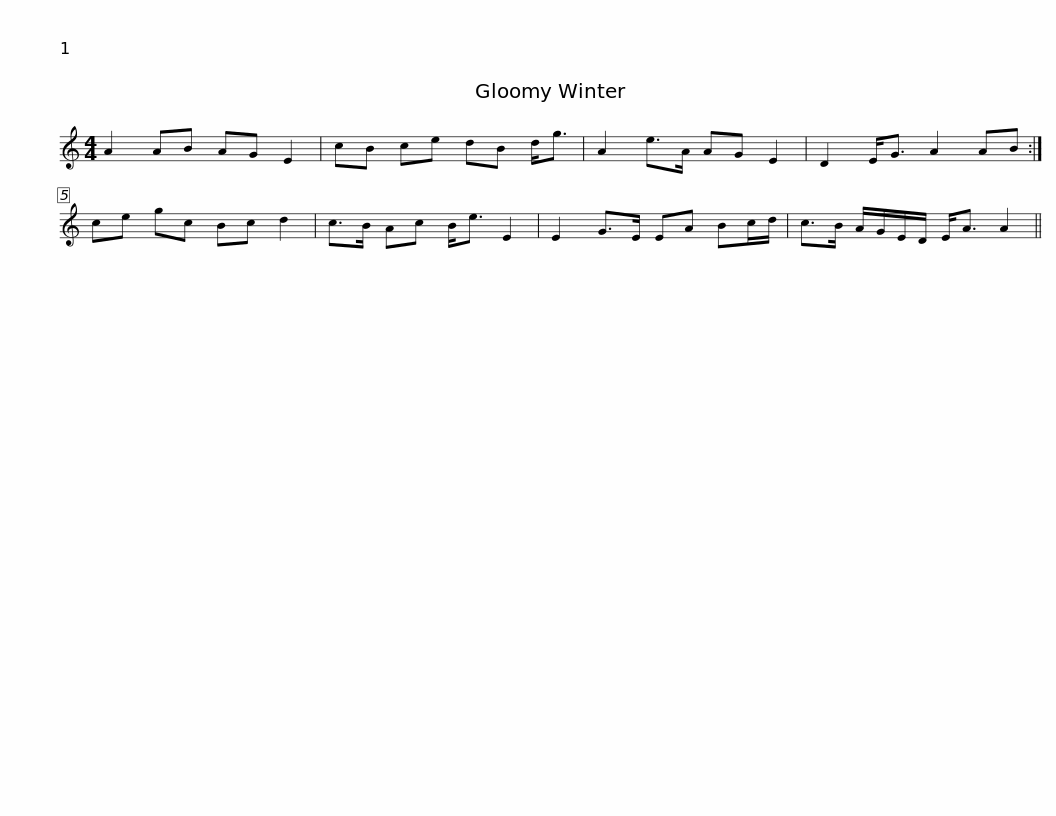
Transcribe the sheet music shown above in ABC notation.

X:1
L:1/8
M:4/4
I:linebreak $
K:C
V:1 treble
V:1
 A2 AB AG E2 | cB ce dB d<g | A2 e>A AG E2 | D2 E<G A2 AB :| ce gc Bc d2 | %5
 c>B Ac B<e E2 |$ E2 G>E EA Bc/d/ | c>B A/G/E/D/ E<A A2 || %8
